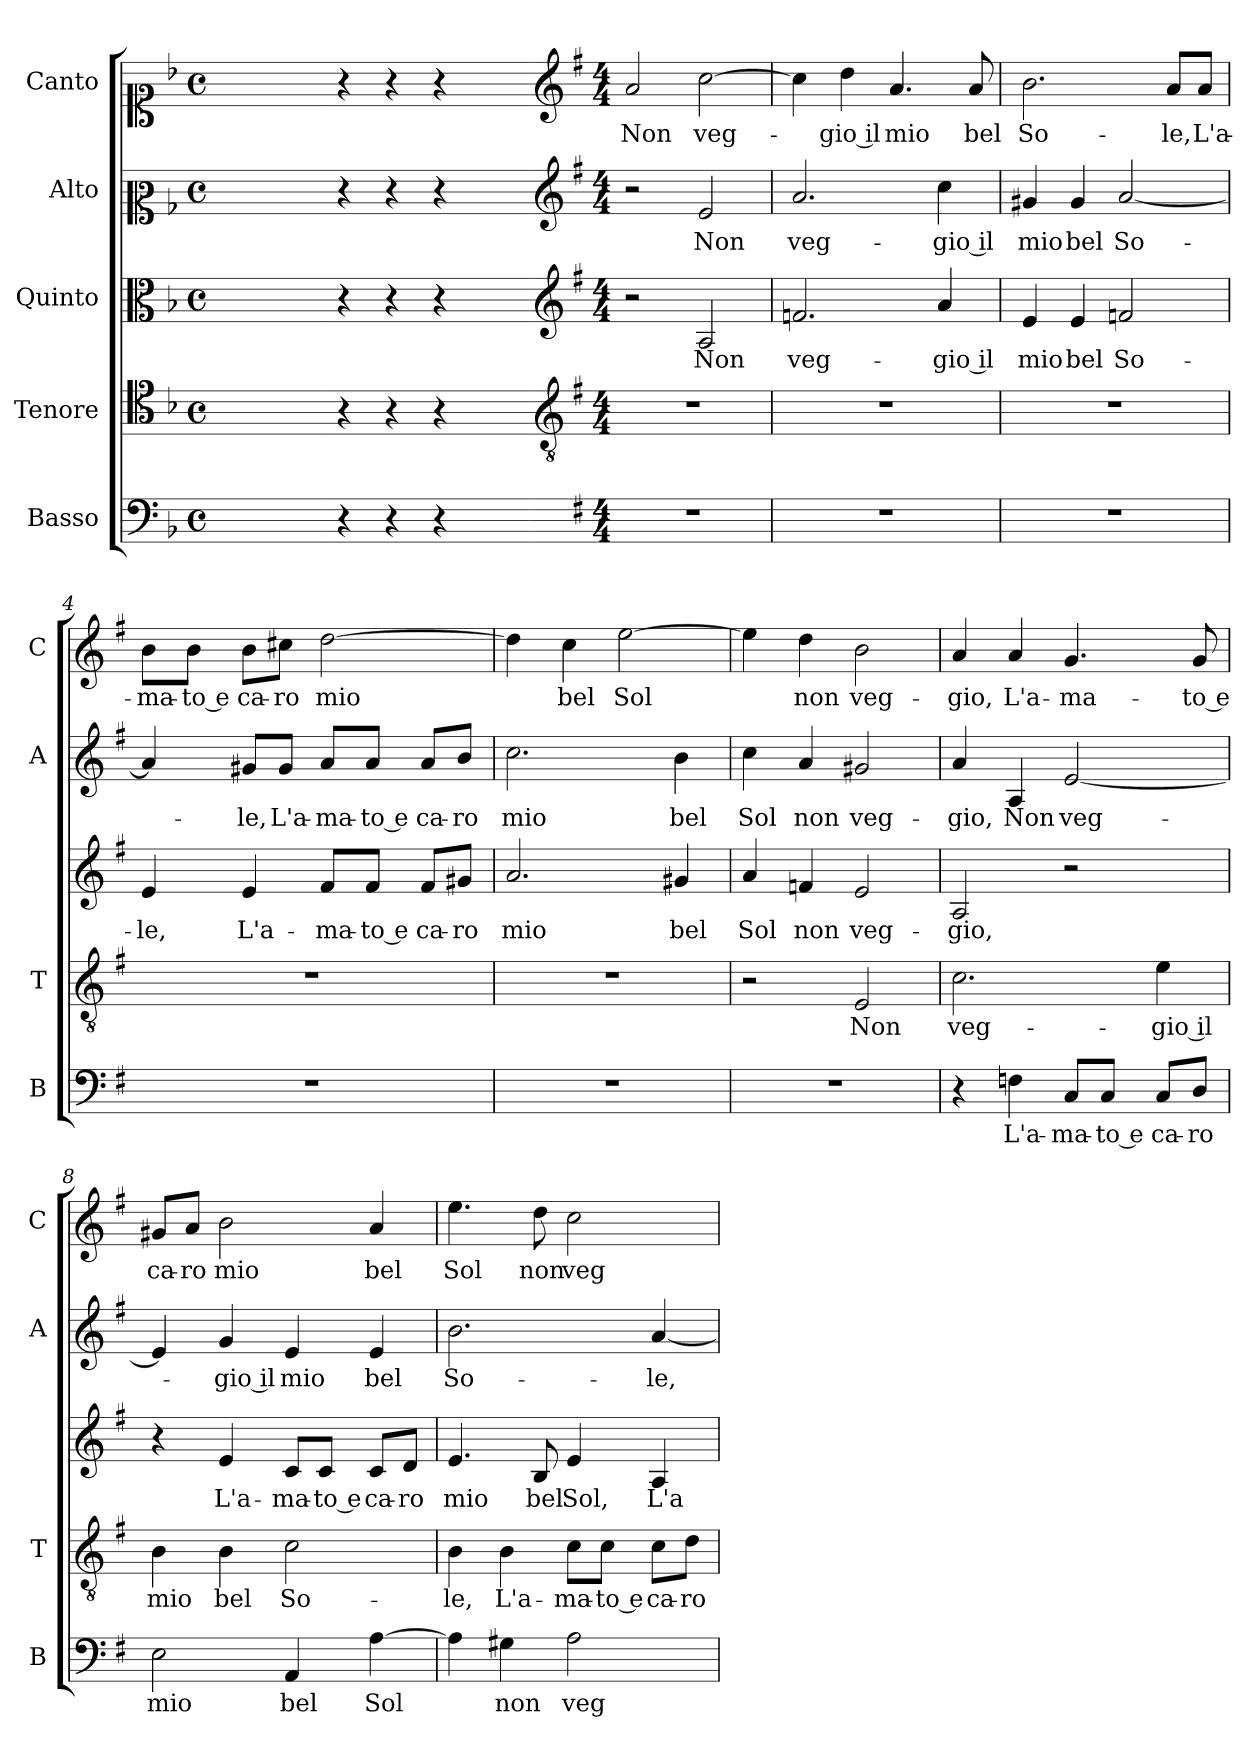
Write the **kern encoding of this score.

**kern	**text	**kern	**text	**kern	**text	**kern	**text	**kern	**text
*part5	*part5	*part4	*part4	*part3	*part3	*part2	*part2	*part1	*part1
*staff5	*staff5	*staff4	*staff4	*staff3	*staff3	*staff2	*staff2	*staff1	*staff1
*I"Basso	*	*I"Tenore	*	*I"Quinto	*	*I"Alto	*	*I"Canto	*
*I'B	*	*I'T	*	*	*	*I'A	*	*I'C	*
*clefF4	*	*clefC4	*	*clefC3	*	*clefC2	*	*clefC1	*
*k[b-]	*	*k[b-]	*	*k[b-]	*	*k[b-]	*	*k[b-]	*
*F:	*	*F:	*	*F:	*	*F:	*	*F:	*
*M4/4	*	*M4/4	*	*M4/4	*	*M4/4	*	*M4/4	*
*met(c)	*	*met(c)	*	*met(c)	*	*met(c)	*	*met(c)	*
=	=	=	=	=	=	=	=	=	=
1ryy	.	1ryy	.	1ryy	.	1ryy	.	1ryy	.
=1X-	=1X-	=1X-	=1X-	=1X-	=1X-	=1X-	=1X-	=1X-	=1X-
4r	.	4r	.	4r	.	4r	.	4r	.
4r	.	4r	.	4r	.	4r	.	4r	.
4r	.	4r	.	4r	.	4r	.	4r	.
4ryy	.	4ryy	.	4ryy	.	4ryy	.	4ryy	.
=1-	=1-	=1-	=1-	=1-	=1-	=1-	=1-	=1-	=1-
*	*	*clefGv2	*	*clefG2	*	*clefG2	*	*clefG2	*
*k[f#]	*	*k[f#]	*	*k[f#]	*	*k[f#]	*	*k[f#]	*
*G:	*	*G:	*	*G:	*	*G:	*	*G:	*
*M4/4	*	*M4/4	*	*M4/4	*	*M4/4	*	*M4/4	*
!	!	!	!	!	!	!	!	!	!LO:LY:b
1r	.	1r	.	2r	.	2r	.	2a/	Non
!	!	!	!	!	!LO:LY:b	!	!LO:LY:b	!	!LO:LY:b
.	.	.	.	2A/	Non	2e/	Non	[2cc\	veg-
=2	=2	=2	=2	=2	=2	=2	=2	=2	=2
!	!	!	!	!	!LO:LY:b	!	!LO:LY:b	!	!
1r	.	1r	.	2.fn/	veg-	2.a/	veg-	4cc\]	.
!	!	!	!	!	!	!	!	!	!LO:LY:b
.	.	.	.	.	.	.	.	4dd\	-gio il
!	!	!	!	!	!	!	!	!	!LO:LY:b
.	.	.	.	.	.	.	.	4.a/	mio
!	!	!	!	!	!LO:LY:b	!	!LO:LY:b	!	!
.	.	.	.	4a/	-gio il	4cc\	-gio il	.	.
!	!	!	!	!	!	!	!	!	!LO:LY:b
.	.	.	.	.	.	.	.	8a/	bel
=3	=3	=3	=3	=3	=3	=3	=3	=3	=3
!	!	!	!	!	!LO:LY:b	!	!LO:LY:b	!	!LO:LY:b
1r	.	1r	.	4e/	mio	4g#X/	mio	2.b\	So-
!	!	!	!	!	!LO:LY:b	!	!LO:LY:b	!	!
.	.	.	.	4e/	bel	4g#/	bel	.	.
!	!	!	!	!	!LO:LY:b	!	!LO:LY:b	!	!
.	.	.	.	2fn/	So-	[2a/	So-	.	.
!	!	!	!	!	!	!	!	!	!LO:LY:b
.	.	.	.	.	.	.	.	8a/L	-le,
!	!	!	!	!	!	!	!	!	!LO:LY:b
.	.	.	.	.	.	.	.	8a/J	L'a-
=4	=4	=4	=4	=4	=4	=4	=4	=4	=4
!	!	!	!	!	!LO:LY:b	!	!	!	!LO:LY:b
1r	.	1r	.	4e/	-le,	4a/]	.	8b\L	-ma-
!	!	!	!	!	!	!	!	!	!LO:LY:b
.	.	.	.	.	.	.	.	8b\J	-to e
!	!	!	!	!	!LO:LY:b	!	!LO:LY:b	!	!LO:LY:b
.	.	.	.	4e/	L'a-	8g#X/L	-le,	8b\L	ca-
!	!	!	!	!	!	!	!LO:LY:b	!	!LO:LY:b
.	.	.	.	.	.	8g#/J	L'a-	8cc#X\J	-ro
!	!	!	!	!	!LO:LY:b	!	!LO:LY:b	!	!LO:LY:b
.	.	.	.	8f#/L	-ma-	8a/L	-ma-	[2dd\	mio
!	!	!	!	!	!LO:LY:b	!	!LO:LY:b	!	!
.	.	.	.	8f#/J	-to e	8a/J	-to e	.	.
!	!	!	!	!	!LO:LY:b	!	!LO:LY:b	!	!
.	.	.	.	8f#/L	ca-	8a/L	ca-	.	.
!	!	!	!	!	!LO:LY:b	!	!LO:LY:b	!	!
.	.	.	.	8g#X/J	-ro	8b/J	-ro	.	.
=5	=5	=5	=5	=5	=5	=5	=5	=5	=5
!	!	!	!	!	!LO:LY:b	!	!LO:LY:b	!	!
1r	.	1r	.	2.a/	mio	2.cc\	mio	4dd\]	.
!	!	!	!	!	!	!	!	!	!LO:LY:b
.	.	.	.	.	.	.	.	4cc\	bel
!	!	!	!	!	!	!	!	!	!LO:LY:b
.	.	.	.	.	.	.	.	[2ee\	Sol
!	!	!	!	!	!LO:LY:b	!	!LO:LY:b	!	!
.	.	.	.	4g#X/	bel	4b\	bel	.	.
!!LO:LB:g=z
=6	=6	=6	=6	=6	=6	=6	=6	=6	=6
!	!	!	!	!	!LO:LY:b	!	!LO:LY:b	!	!
1r	.	2r	.	4a/	Sol	4cc\	Sol	4ee\]	.
!	!	!	!	!	!LO:LY:b	!	!LO:LY:b	!	!LO:LY:b
.	.	.	.	4fn/	non	4a/	non	4dd\	non
!	!	!	!LO:LY:b	!	!LO:LY:b	!	!LO:LY:b	!	!LO:LY:b
.	.	2E/	Non	2e/	veg-	2g#X/	veg-	2b\	veg-
=7	=7	=7	=7	=7	=7	=7	=7	=7	=7
!	!	!	!LO:LY:b	!	!LO:LY:b	!	!LO:LY:b	!	!LO:LY:b
4r	.	2.c\	veg-	2A/	-gio,	4a/	-gio,	4a/	-gio,
!	!LO:LY:b	!	!	!	!	!	!LO:LY:b	!	!LO:LY:b
4Fn\	L'a-	.	.	.	.	4A/	Non	4a/	L'a-
!	!LO:LY:b	!	!	!	!	!	!LO:LY:b	!	!LO:LY:b
8C/L	-ma-	.	.	2r	.	[2e/	veg-	4.g/	-ma-
!	!LO:LY:b	!	!	!	!	!	!	!	!
8C/J	-to e	.	.	.	.	.	.	.	.
!	!LO:LY:b	!	!LO:LY:b	!	!	!	!	!	!
8C/L	ca-	4e\	-gio il	.	.	.	.	.	.
!	!LO:LY:b	!	!	!	!	!	!	!	!LO:LY:b
8D/J	-ro	.	.	.	.	.	.	8g/	-to e
=8	=8	=8	=8	=8	=8	=8	=8	=8	=8
!	!LO:LY:b	!	!LO:LY:b	!	!	!	!	!	!LO:LY:b
2E\	mio	4B\	mio	4r	.	4e/]	.	8g#X/L	ca-
!	!	!	!	!	!	!	!	!	!LO:LY:b
.	.	.	.	.	.	.	.	8a/J	-ro
!	!	!	!LO:LY:b	!	!LO:LY:b	!	!LO:LY:b	!	!LO:LY:b
.	.	4B\	bel	4e/	L'a-	4g/	-gio il	2b\	mio
!	!LO:LY:b	!	!LO:LY:b	!	!LO:LY:b	!	!LO:LY:b	!	!
4AA/	bel	2c\	So-	8c/L	-ma-	4e/	mio	.	.
!	!	!	!	!	!LO:LY:b	!	!	!	!
.	.	.	.	8c/J	-to e	.	.	.	.
!	!LO:LY:b	!	!	!	!LO:LY:b	!	!LO:LY:b	!	!LO:LY:b
[4A\	Sol	.	.	8c/L	ca-	4e/	bel	4a/	bel
!	!	!	!	!	!LO:LY:b	!	!	!	!
.	.	.	.	8d/J	-ro	.	.	.	.
=9	=9	=9	=9	=9	=9	=9	=9	=9	=9
!	!	!	!LO:LY:b	!	!LO:LY:b	!	!LO:LY:b	!	!LO:LY:b
4A\]	.	4B\	-le,	4.e/	mio	2.b\	So-	4.ee\	Sol
!	!LO:LY:b	!	!LO:LY:b	!	!	!	!	!	!
4G#X\	non	4B\	L'a-	.	.	.	.	.	.
!	!	!	!	!	!LO:LY:b	!	!	!	!LO:LY:b
.	.	.	.	8B/	bel	.	.	8dd\	non
!	!LO:LY:b	!	!LO:LY:b	!	!LO:LY:b	!	!	!	!LO:LY:b
2A\	veg-	8c\L	-ma-	4e/	Sol,	.	.	2cc\	veg-
!	!	!	!LO:LY:b	!	!	!	!	!	!
.	.	8c\J	-to e	.	.	.	.	.	.
!	!	!	!LO:LY:b	!	!LO:LY:b	!	!LO:LY:b	!	!
.	.	8c\L	ca-	4A/	L'a-	[4a/	-le,	.	.
!	!	!	!LO:LY:b	!	!	!	!	!	!
.	.	8d\J	-ro	.	.	.	.	.	.
=	=	=	=	=	=	=	=	=	=
*-	*-	*-	*-	*-	*-	*-	*-	*-	*-
